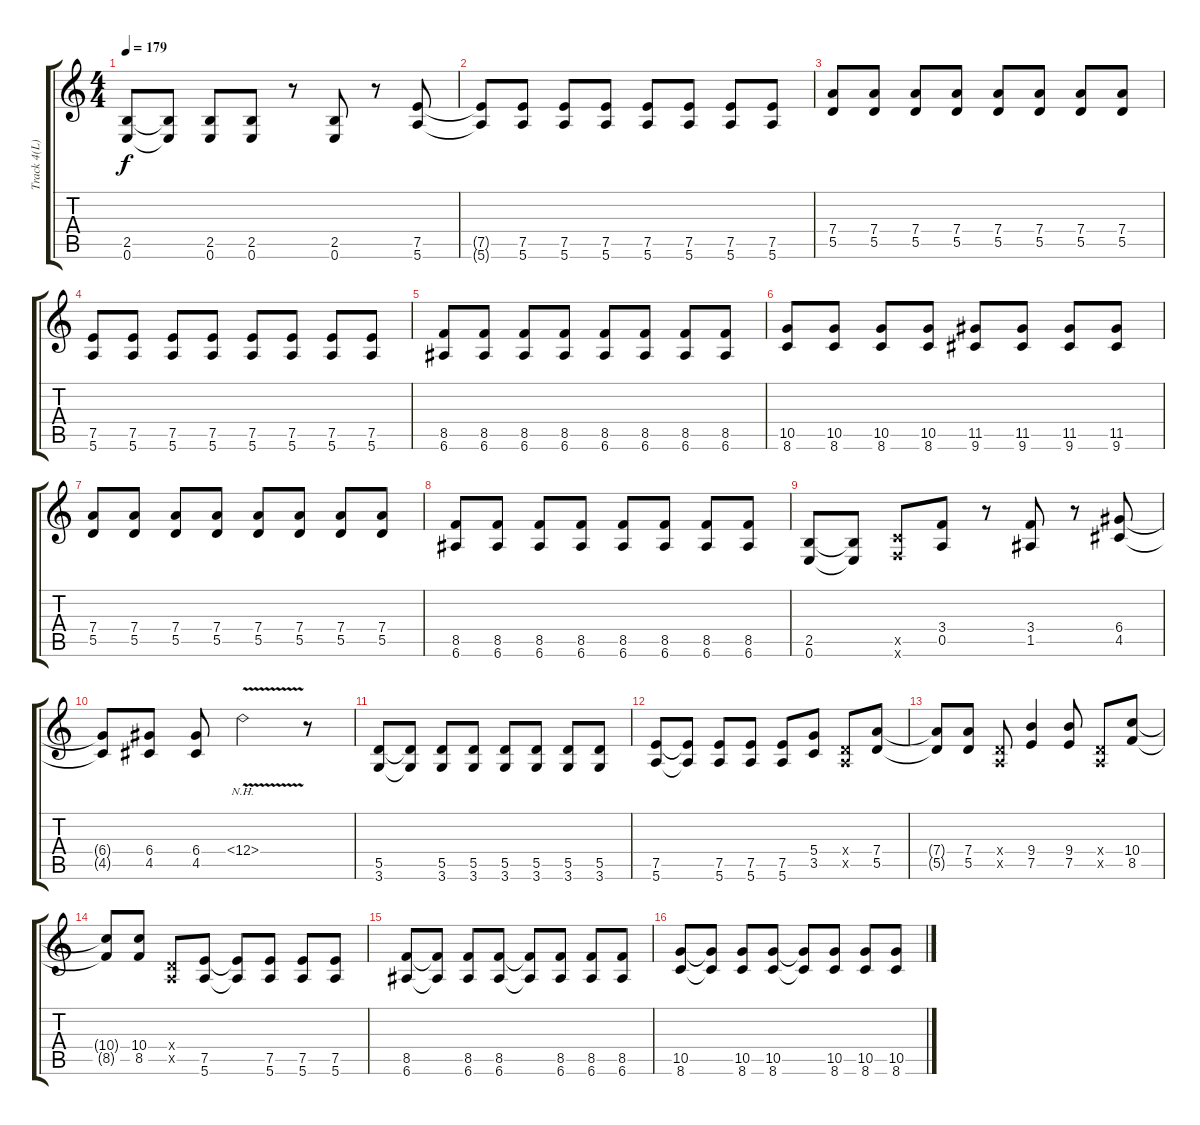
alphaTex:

\track ("Track 4(L)" "Track 4(L)") {instrument overdrivenguitar}
\staff {score tabs}
\tuning (E4 B3 G3 D3 A2 E2) {hide}
\ts (4 4)
\tempo 179
\clef g2
\ks c
(2.5 0.6).8{dy f} (2.5{t} 0.6{t}).8 (2.5 0.6).8 (2.5 0.6).8 r.8 (2.5 0.6).8 r.8 (7.5 5.6).8 |
(7.5{t} 5.6{t}).8 (7.5 5.6).8 (7.5 5.6).8 (7.5 5.6).8 (7.5 5.6).8 (7.5 5.6).8 (7.5 5.6).8 (7.5 5.6).8 |
(7.4 5.5).8 (7.4 5.5).8 (7.4 5.5).8 (7.4 5.5).8 (7.4 5.5).8 (7.4 5.5).8 (7.4 5.5).8 (7.4 5.5).8 |
(7.5 5.6).8 (7.5 5.6).8 (7.5 5.6).8 (7.5 5.6).8 (7.5 5.6).8 (7.5 5.6).8 (7.5 5.6).8 (7.5 5.6).8 |
(8.5 6.6).8 (8.5 6.6).8 (8.5 6.6).8 (8.5 6.6).8 (8.5 6.6).8 (8.5 6.6).8 (8.5 6.6).8 (8.5 6.6).8 |
(10.5 8.6).8 (10.5 8.6).8 (10.5 8.6).8 (10.5 8.6).8 (11.5 9.6).8 (11.5 9.6).8 (11.5 9.6).8 (11.5 9.6).8 |
(7.4 5.5).8 (7.4 5.5).8 (7.4 5.5).8 (7.4 5.5).8 (7.4 5.5).8 (7.4 5.5).8 (7.4 5.5).8 (7.4 5.5).8 |
(8.5 6.6).8 (8.5 6.6).8 (8.5 6.6).8 (8.5 6.6).8 (8.5 6.6).8 (8.5 6.6).8 (8.5 6.6).8 (8.5 6.6).8 |
(2.5 0.6).8 (2.5{t} 0.6{t}).8 (3.5{x} 1.6{x}).8 (3.4 0.5).8 r.8 (3.4 1.5).8 r.8 (6.4 4.5).8 |
(6.4{t} 4.5{t}).8 (6.4 4.5).8 (6.4 4.5).8 6.4{nh v}.2 r.8 |
(5.5 3.6).8 (5.5{t} 3.6{t}).8 (5.5 3.6).8 (5.5 3.6).8 (5.5 3.6).8 (5.5 3.6).8 (5.5 3.6).8 (5.5 3.6).8 |
(7.5 5.6).8 (7.5{t} 5.6{t}).8 (7.5 5.6).8 (7.5 5.6).8 (7.5 5.6).8 (5.4 3.5).8 (0.4{x} 0.5{x}).8 (7.4 5.5).8 |
(7.4{t} 5.5{t}).8 (7.4 5.5).8 (0.4{x} 0.5{x}).8 (9.4 7.5).4 (9.4 7.5).8 (0.4{x} 0.5{x}).8 (10.4 8.5).8 |
(10.4{t} 8.5{t}).8 (10.4 8.5).8 (0.4{x} 0.5{x}).8 (7.5 5.6).8 (7.5{t} 5.6{t}).8 (7.5 5.6).8 (7.5 5.6).8 (7.5 5.6).8 |
(8.5 6.6).8 (8.5{t} 6.6{t}).8 (8.5 6.6).8 (8.5 6.6).8 (8.5{t} 6.6{t}).8 (8.5 6.6).8 (8.5 6.6).8 (8.5 6.6).8 |
(10.5 8.6).8 (10.5{t} 8.6{t}).8 (10.5 8.6).8 (10.5 8.6).8 (10.5{t} 8.6{t}).8 (10.5 8.6).8 (10.5 8.6).8 (10.5 8.6).8
